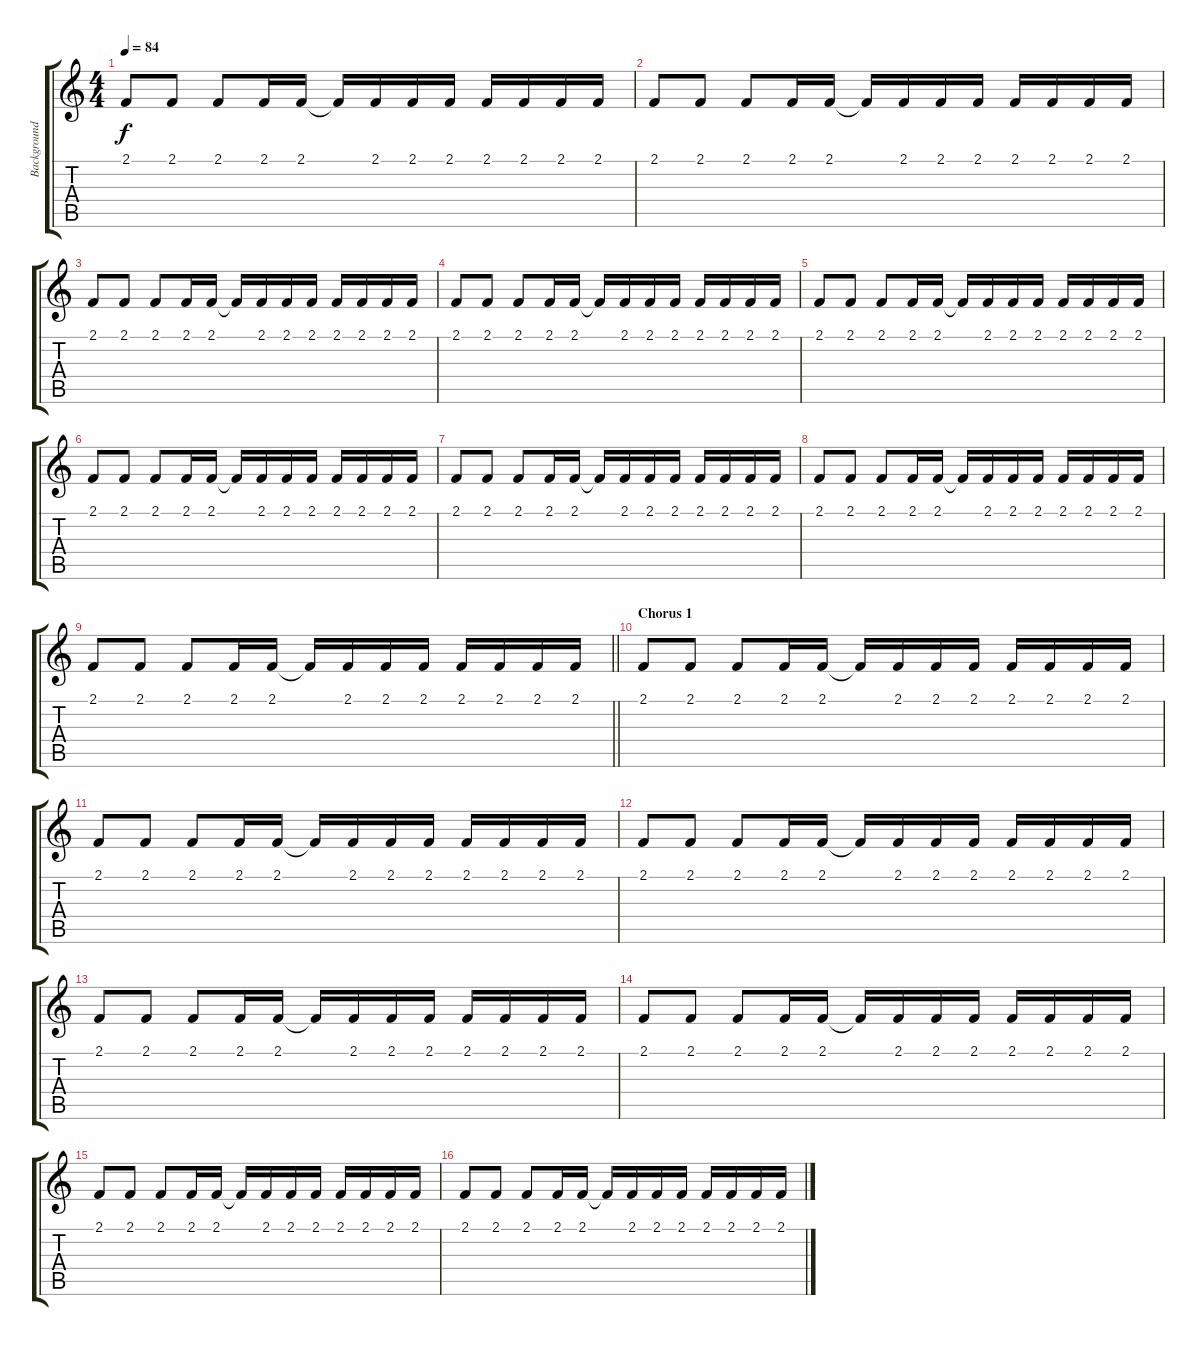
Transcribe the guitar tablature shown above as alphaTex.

\track ("Background Rhythm" "Background") {instrument woodblock}
\staff {score tabs}
\tuning (Eb4 Bb3 Gb3 Db3 Ab2 Eb2) {hide}
\ts (4 4)
\tempo 84
\clef g2
\ks c
2.1.8{dy f} 2.1.8 2.1.8 2.1.16 2.1.16 2.1{t}.16 2.1.16 2.1.16 2.1.16 2.1.16 2.1.16 2.1.16 2.1.16 |
2.1.8 2.1.8 2.1.8 2.1.16 2.1.16 2.1{t}.16 2.1.16 2.1.16 2.1.16 2.1.16 2.1.16 2.1.16 2.1.16 |
2.1.8 2.1.8 2.1.8 2.1.16 2.1.16 2.1{t}.16 2.1.16 2.1.16 2.1.16 2.1.16 2.1.16 2.1.16 2.1.16 |
2.1.8 2.1.8 2.1.8 2.1.16 2.1.16 2.1{t}.16 2.1.16 2.1.16 2.1.16 2.1.16 2.1.16 2.1.16 2.1.16 |
2.1.8 2.1.8 2.1.8 2.1.16 2.1.16 2.1{t}.16 2.1.16 2.1.16 2.1.16 2.1.16 2.1.16 2.1.16 2.1.16 |
2.1.8 2.1.8 2.1.8 2.1.16 2.1.16 2.1{t}.16 2.1.16 2.1.16 2.1.16 2.1.16 2.1.16 2.1.16 2.1.16 |
2.1.8 2.1.8 2.1.8 2.1.16 2.1.16 2.1{t}.16 2.1.16 2.1.16 2.1.16 2.1.16 2.1.16 2.1.16 2.1.16 |
2.1.8 2.1.8 2.1.8 2.1.16 2.1.16 2.1{t}.16 2.1.16 2.1.16 2.1.16 2.1.16 2.1.16 2.1.16 2.1.16 |
\barLineRight lightlight
2.1.8{volume 4} 2.1.8 2.1.8 2.1.16 2.1.16 2.1{t}.16 2.1.16 2.1.16 2.1.16 2.1.16 2.1.16 2.1.16 2.1.16 |
\section ("" "Chorus 1")
2.1.8 2.1.8 2.1.8 2.1.16 2.1.16 2.1{t}.16 2.1.16 2.1.16 2.1.16 2.1.16 2.1.16 2.1.16 2.1.16 |
2.1.8 2.1.8 2.1.8 2.1.16 2.1.16 2.1{t}.16 2.1.16 2.1.16 2.1.16 2.1.16 2.1.16 2.1.16 2.1.16 |
2.1.8 2.1.8 2.1.8 2.1.16 2.1.16 2.1{t}.16 2.1.16 2.1.16 2.1.16 2.1.16 2.1.16 2.1.16 2.1.16 |
2.1.8 2.1.8 2.1.8 2.1.16 2.1.16 2.1{t}.16 2.1.16 2.1.16 2.1.16 2.1.16 2.1.16 2.1.16 2.1.16 |
2.1.8 2.1.8 2.1.8 2.1.16 2.1.16 2.1{t}.16 2.1.16 2.1.16 2.1.16 2.1.16 2.1.16 2.1.16 2.1.16 |
2.1.8 2.1.8 2.1.8 2.1.16 2.1.16 2.1{t}.16 2.1.16 2.1.16 2.1.16 2.1.16 2.1.16 2.1.16 2.1.16 |
2.1.8 2.1.8 2.1.8 2.1.16 2.1.16 2.1{t}.16 2.1.16 2.1.16 2.1.16 2.1.16 2.1.16 2.1.16 2.1.16
